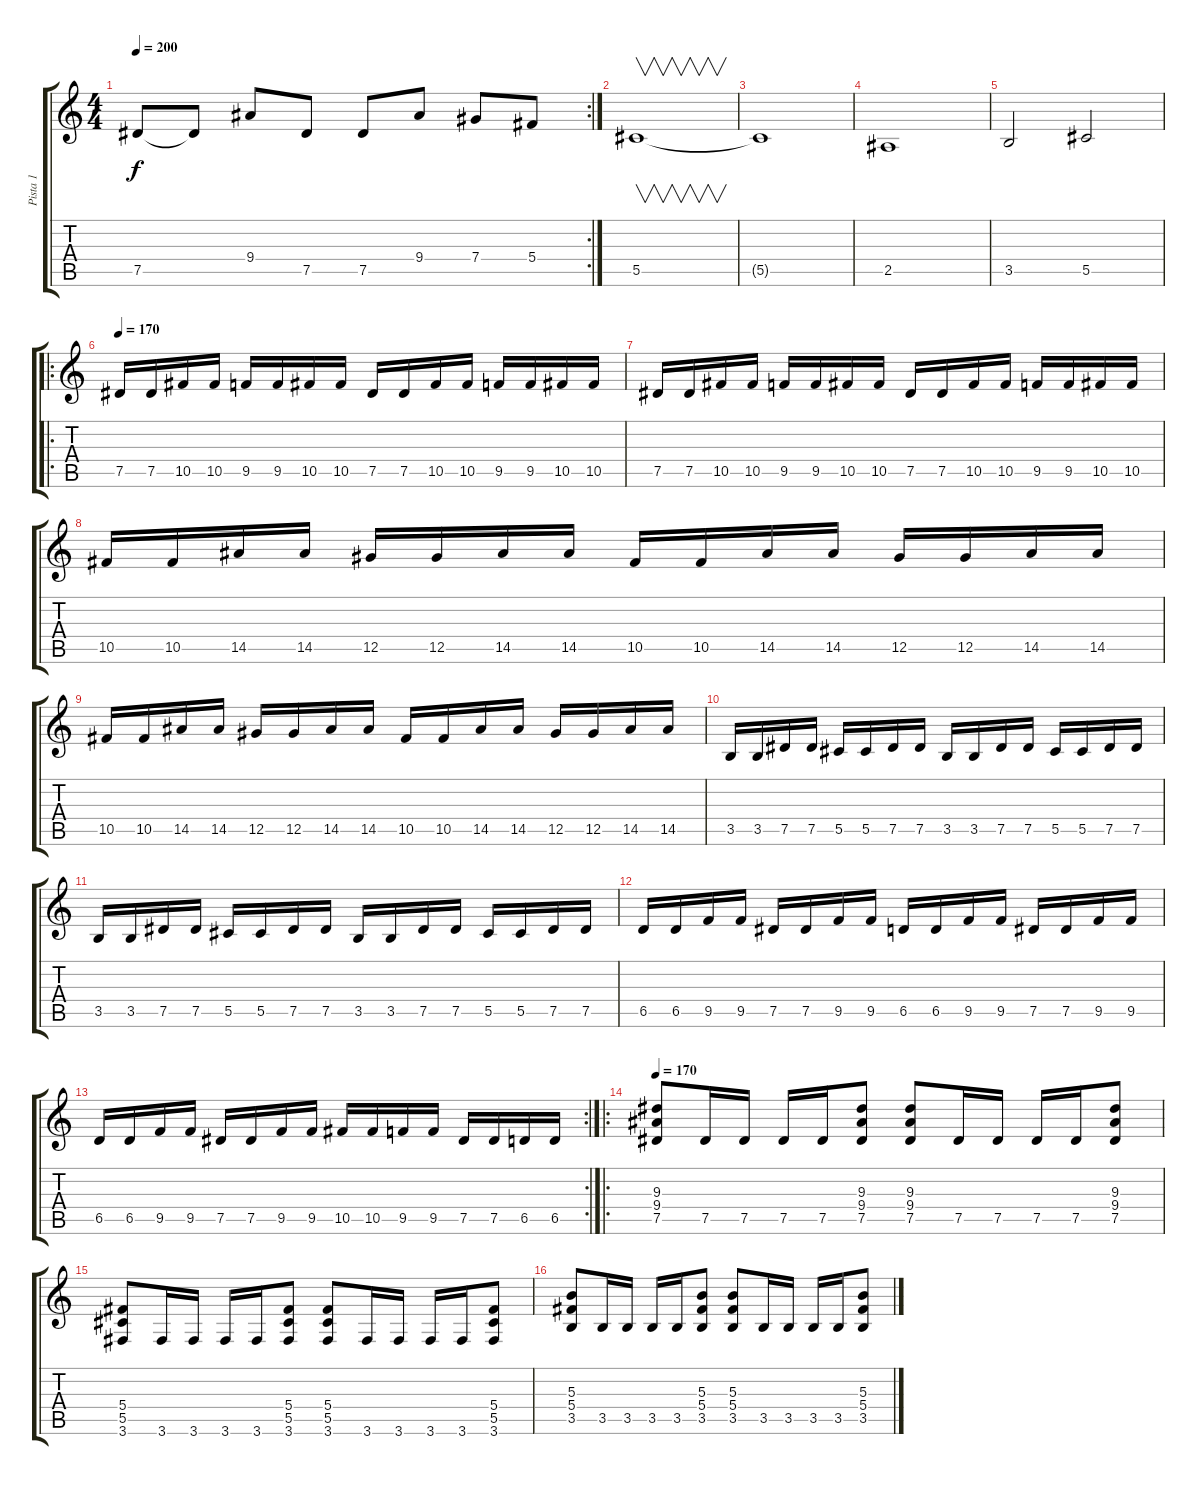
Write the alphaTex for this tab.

\track ("Pista 1" "Pista 1") {instrument distortionguitar}
\staff {score tabs}
\tuning (Eb4 Bb3 Gb3 Db3 Ab2 Eb2) {hide}
\rc 2
\ts (4 4)
\tempo 200
\clef g2
\ks c
7.5.8{dy f} 7.5{t}.8 9.4.8 7.5.8 7.5.8 9.4.8 7.4.8 5.4.8 |
5.5.1{v} |
5.5{t}.1 |
2.5.1 |
3.5.2 5.5.2 |
\ro
\tempo 170
7.5.16 7.5.16 10.5.16 10.5.16 9.5.16 9.5.16 10.5.16 10.5.16 7.5.16 7.5.16 10.5.16 10.5.16 9.5.16 9.5.16 10.5.16 10.5.16 |
7.5.16 7.5.16 10.5.16 10.5.16 9.5.16 9.5.16 10.5.16 10.5.16 7.5.16 7.5.16 10.5.16 10.5.16 9.5.16 9.5.16 10.5.16 10.5.16 |
10.5.16 10.5.16 14.5.16 14.5.16 12.5.16 12.5.16 14.5.16 14.5.16 10.5.16 10.5.16 14.5.16 14.5.16 12.5.16 12.5.16 14.5.16 14.5.16 |
10.5.16 10.5.16 14.5.16 14.5.16 12.5.16 12.5.16 14.5.16 14.5.16 10.5.16 10.5.16 14.5.16 14.5.16 12.5.16 12.5.16 14.5.16 14.5.16 |
3.5.16 3.5.16 7.5.16 7.5.16 5.5.16 5.5.16 7.5.16 7.5.16 3.5.16 3.5.16 7.5.16 7.5.16 5.5.16 5.5.16 7.5.16 7.5.16 |
3.5.16 3.5.16 7.5.16 7.5.16 5.5.16 5.5.16 7.5.16 7.5.16 3.5.16 3.5.16 7.5.16 7.5.16 5.5.16 5.5.16 7.5.16 7.5.16 |
6.5.16 6.5.16 9.5.16 9.5.16 7.5.16 7.5.16 9.5.16 9.5.16 6.5.16 6.5.16 9.5.16 9.5.16 7.5.16 7.5.16 9.5.16 9.5.16 |
\rc 2
6.5.16 6.5.16 9.5.16 9.5.16 7.5.16 7.5.16 9.5.16 9.5.16 10.5.16 10.5.16 9.5.16 9.5.16 7.5.16 7.5.16 6.5.16 6.5.16 |
\ro
\tempo 170
(9.3 9.4 7.5).8 7.5.16 7.5.16 7.5.16 7.5.16 (9.3 9.4 7.5).8 (9.3 9.4 7.5).8 7.5.16 7.5.16 7.5.16 7.5.16 (9.3 9.4 7.5).8 |
(5.4 5.5 3.6).8 3.6.16 3.6.16 3.6.16 3.6.16 (5.4 5.5 3.6).8 (5.4 5.5 3.6).8 3.6.16 3.6.16 3.6.16 3.6.16 (5.4 5.5 3.6).8 |
(5.3 5.4 3.5).8 3.5.16 3.5.16 3.5.16 3.5.16 (5.3 5.4 3.5).8 (5.3 5.4 3.5).8 3.5.16 3.5.16 3.5.16 3.5.16 (5.3 5.4 3.5).8
